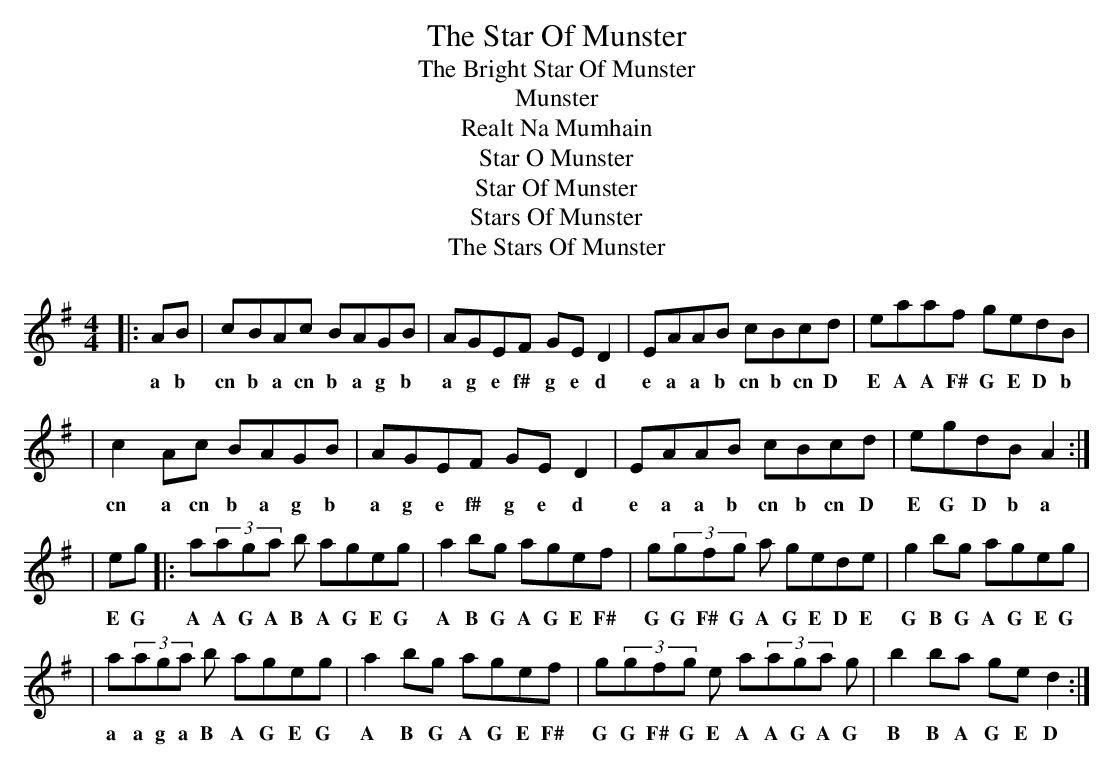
X:1
T:Star Of Munster, The
T:Bright Star Of Munster, The
T:Munster
T:Realt Na Mumhain
T:Star O Munster
T:Star Of Munster
T:Stars Of Munster
T:Stars Of Munster, The
M:4/4
L:1/8
K:Ador
|:AB|cBAc BAGB|AGEF GED2|EAAB cBcd|eaaf gedB|
w:a b  cn b a cn b a g b a g e f# g e d e a a b cn b cn D E A A F# G E D b
|c2Ac BAGB|AGEF GED2|EAAB cBcd|egdB A2:|
w:cn a cn b a g b a g e f# g e d e a a b cn b cn D E G D b a
|eg|:a(3aga b ageg|a2bg agef|g(3gfg a gede|g2bg ageg|
w:E G A A G A B A G E G A B G A G E F# G G F# G A G E D E G B G A G E G
|a(3aga b ageg|a2bg agef|g(3gfg e a(3aga g|b2ba ged2:|
w:a a g a B A G E G A B G A G E F# G G F# G E A A G A G B B A G E D
